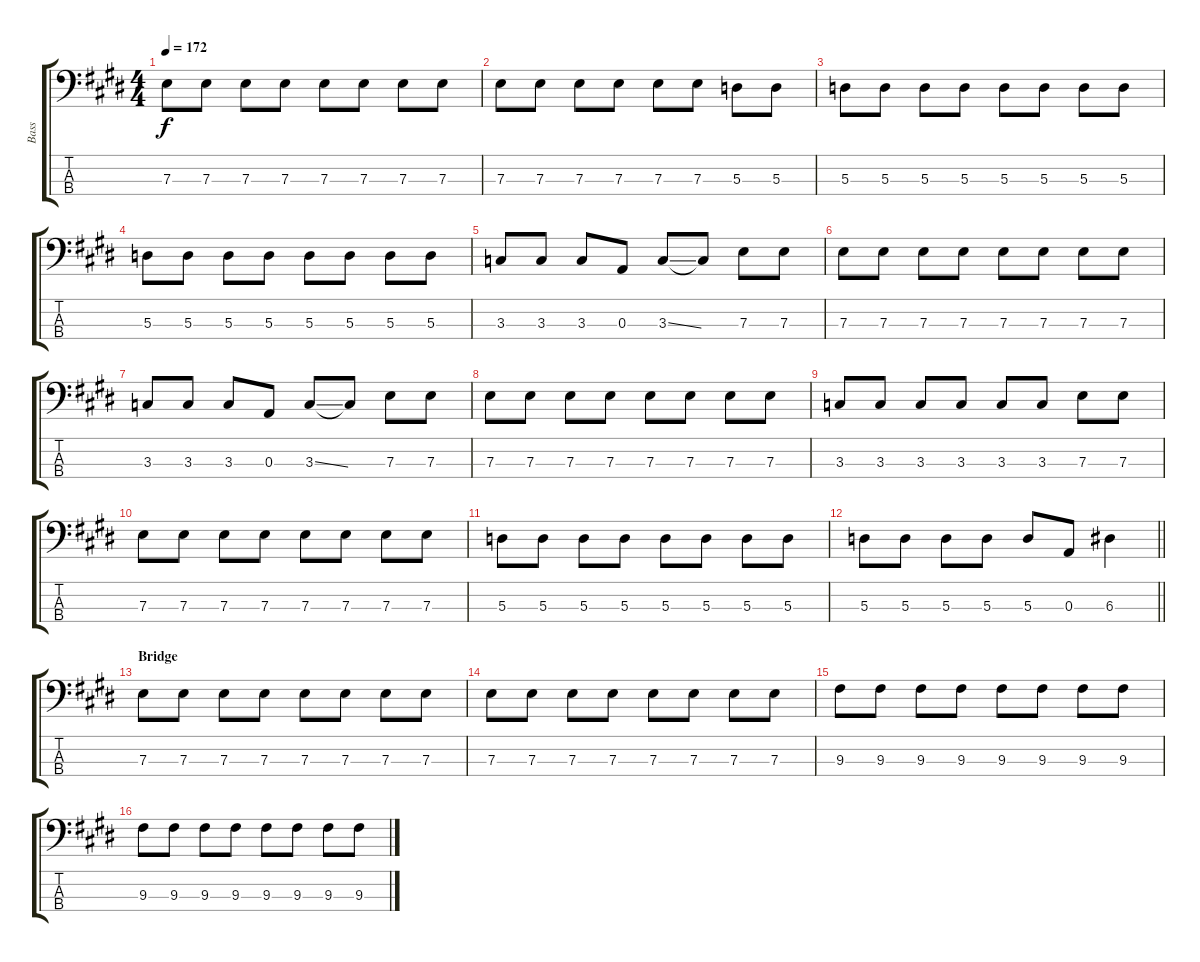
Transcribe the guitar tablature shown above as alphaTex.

\track ("Bass" "Bass") {instrument electricbasspick}
\staff {score tabs}
\tuning (G2 D2 A1 E1) {hide}
\ts (4 4)
\tempo 172
\clef f4
\ks e
7.3.8{dy f} 7.3.8 7.3.8 7.3.8 7.3.8 7.3.8 7.3.8 7.3.8 |
7.3.8 7.3.8 7.3.8 7.3.8 7.3.8 7.3.8 5.3.8 5.3.8 |
5.3.8 5.3.8 5.3.8 5.3.8 5.3.8 5.3.8 5.3.8 5.3.8 |
5.3.8 5.3.8 5.3.8 5.3.8 5.3.8 5.3.8 5.3.8 5.3.8 |
3.3.8 3.3.8 3.3.8 0.3.8 3.3{ss}.8 3.3{t}.8 7.3.8 7.3.8 |
7.3.8 7.3.8 7.3.8 7.3.8 7.3.8 7.3.8 7.3.8 7.3.8 |
3.3.8 3.3.8 3.3.8 0.3.8 3.3{ss}.8 3.3{t}.8 7.3.8 7.3.8 |
7.3.8 7.3.8 7.3.8 7.3.8 7.3.8 7.3.8 7.3.8 7.3.8 |
3.3.8 3.3.8 3.3.8 3.3.8 3.3.8 3.3.8 7.3.8 7.3.8 |
7.3.8 7.3.8 7.3.8 7.3.8 7.3.8 7.3.8 7.3.8 7.3.8 |
5.3.8 5.3.8 5.3.8 5.3.8 5.3.8 5.3.8 5.3.8 5.3.8 |
\barLineRight lightlight
5.3.8 5.3.8 5.3.8 5.3.8 5.3.8 0.3.8 6.3.4 |
\section ("" "Bridge")
7.3.8 7.3.8 7.3.8 7.3.8 7.3.8 7.3.8 7.3.8 7.3.8 |
7.3.8 7.3.8 7.3.8 7.3.8 7.3.8 7.3.8 7.3.8 7.3.8 |
9.3.8 9.3.8 9.3.8 9.3.8 9.3.8 9.3.8 9.3.8 9.3.8 |
9.3.8 9.3.8 9.3.8 9.3.8 9.3.8 9.3.8 9.3.8 9.3.8
